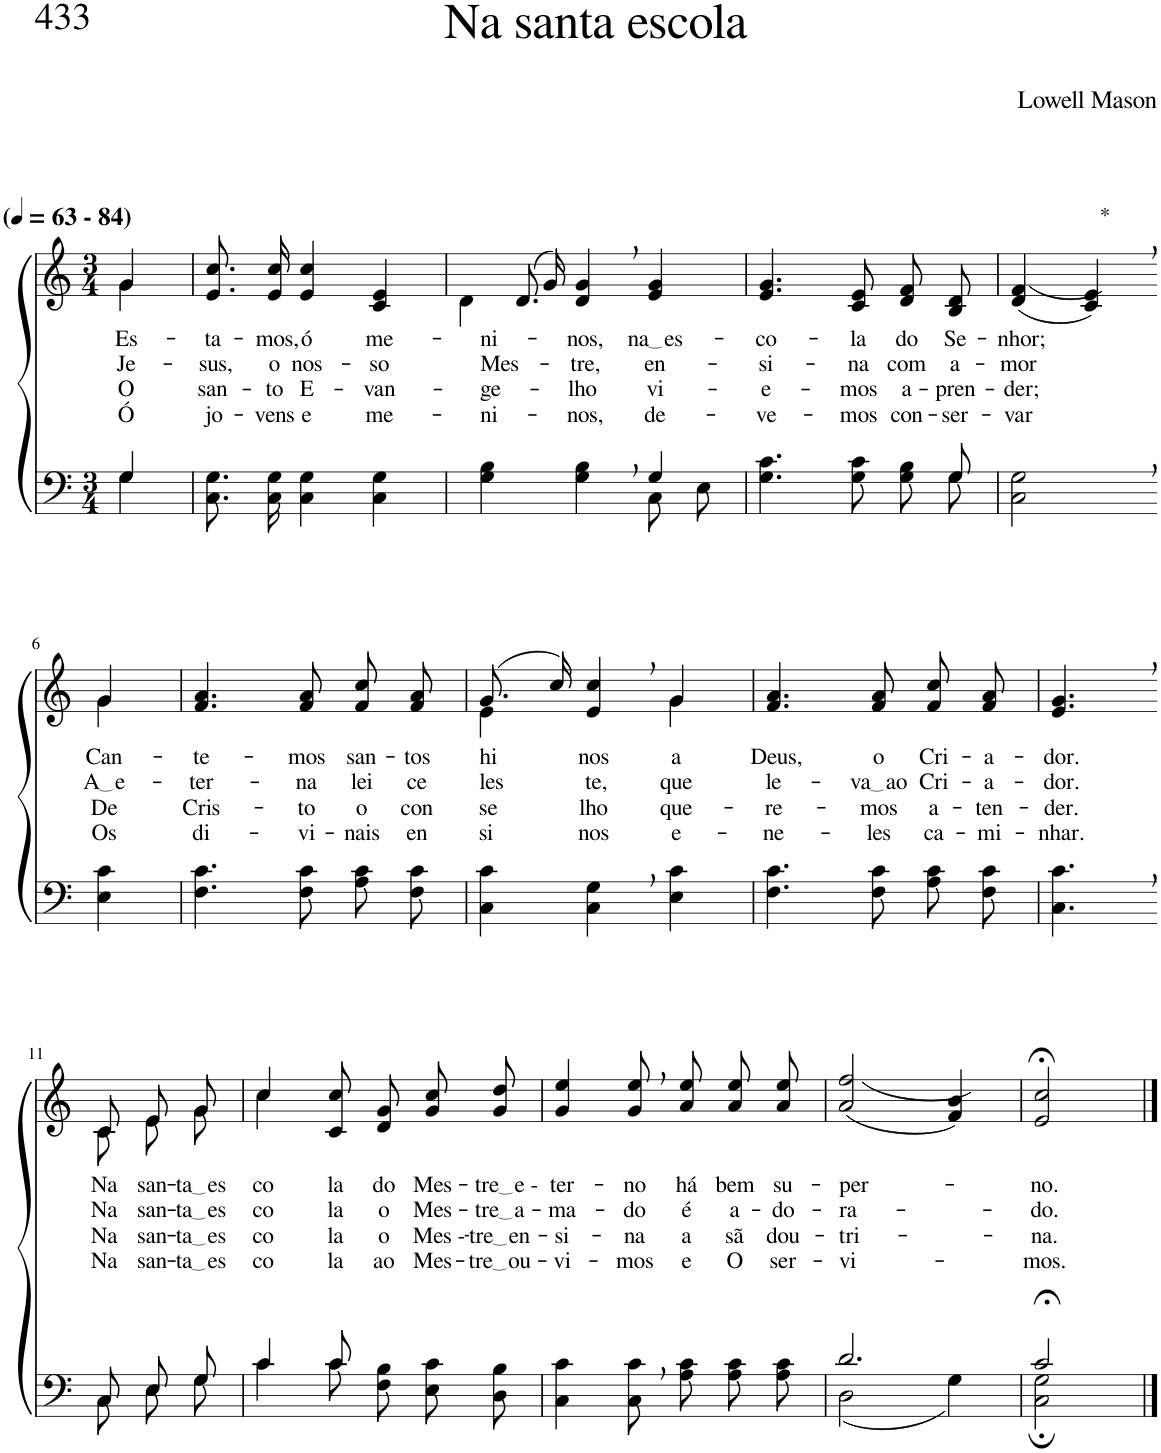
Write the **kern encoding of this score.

**kern	**kern	**text	**text	**text	**text
*part2	*part1	*part1	*part1	*part1	*part1
*staff2	*staff1	*staff1	*staff1	*staff1	*staff1
*I"Parte III e IV	*I"Parte I e II	*	*	*	*
*clefF4	*clefG2	*	*	*	*
*Trd1c2	*Trd1c2	*	*	*	*
*k[]	*k[]	*	*	*	*
*M3/4	*M3/4	*	*	*	*
*MM63	*MM63	*	*	*	*
=1	=1	=1	=1	=1	=1
*^	*	*	*	*	*
!	!	!LO:TX:a:B:t=(	!	!	!	!
!	!	!LO:TX:a:B:t=- 84)	!	!	!	!
!	!	!	!LO:LY:b	!LO:LY:b	!LO:LY:b	!LO:LY:b
*	*	*^	*	*	*	*
4G\	4G/	4g\	4g/	Es-	Je-	O	Ó
=2	=2	=2	=2	=2	=2	=2	=2
!	!	!	!	!LO:LY:b	!LO:LY:b	!LO:LY:b	!LO:LY:b
*v	*v	*	*	*	*	*	*
*	*v	*v	*	*	*	*
8.C\ 8.G\L	8.e/ 8.cc/L	-ta-	-sus,	san-	jo-
!	!	!LO:LY:b	!LO:LY:b	!LO:LY:b	!LO:LY:b
16C\ 16G\Jk	16e/ 16cc/Jk	-mos,	o	-to	-vens
!	!	!LO:LY:b	!LO:LY:b	!LO:LY:b	!LO:LY:b
4C\ 4G\	4e/ 4cc/	ó	nos-	E-	e
!	!	!LO:LY:b	!LO:LY:b	!LO:LY:b	!LO:LY:b
4C\ 4G\	4c/ 4e/	me-	-so	-van-	me-
=3	=3	=3	=3	=3	=3
*^	*	*	*	*	*
!	!	!	!LO:LY:b	!LO:LY:b	!LO:LY:b	!LO:LY:b
*	*	*^	*	*	*	*
2ryy	4G\ 4B\	(8.d/L	4d\	-ni-	Mes-	-ge-	-ni-
.	.	16g/Jk)	.	.	.	.	.
!	!	!	!	!LO:LY:b	!LO:LY:b	!LO:LY:b	!LO:LY:b
.	4G\ 4B\	4d/, 4g/,	2ryy	-nos,	-tre,	-lho	-nos,
!	!	!	!	!LO:LY:b	!LO:LY:b	!LO:LY:b	!LO:LY:b
4G/	8C\L	4e/ 4g/	.	na es	en-	vi-	de-
.	8E\J	.	.	.	.	.	.
*	*	*v	*v	*	*	*	*
=4	=4	=4	=4	=4	=4	=4
!	!	!	!LO:LY:b	!LO:LY:b	!LO:LY:b	!LO:LY:b
4.G\ 4.c\	8ryy	4.e/ 4.g/	-co-	-si-	-e-	-ve-
!	!	!	!LO:LY:b	!LO:LY:b	!LO:LY:b	!LO:LY:b
*v	*v	*	*	*	*	*
8G\ 8c\	8c/ 8e/	-la	-na	-mos	-mos
!	!	!LO:LY:b	!LO:LY:b	!LO:LY:b	!LO:LY:b
8G\ 8B\L	8d/ 8f/L	do	com	a-	con-
*^	*	*	*	*	*
!	!	!	!LO:LY:b	!LO:LY:b	!LO:LY:b	!LO:LY:b
8G\J	8G/	8B/ 8d/J	Se-	a-	-pren-	-ser-
=5	=5	=5	=5	=5	=5	=5
!	!	!	!LO:LY:b	!LO:LY:b	!LO:LY:b	!LO:LY:b
*v	*v	*	*	*	*	*
2C\, 2G\,	((4d/ 4f/	-nhor;	-mor	-der;	-var
!	!LO:TX:a:t=*	!	!	!	!
.	4c/, 4e/,))	.	.	.	.
!!LO:LB:g=z
=6-	=6-	=6-	=6-	=6-	=6-
!	!	!LO:LY:b	!LO:LY:b	!LO:LY:b	!LO:LY:b
*	*^	*	*	*	*
4E\ 4c\	4g\	4g/	Can-	A e	De	Os
=7	=7	=7	=7	=7	=7	=7
!	!	!	!LO:LY:b	!LO:LY:b	!LO:LY:b	!LO:LY:b
*	*v	*v	*	*	*	*
4.F\ 4.c\	4.f/ 4.a/	-te-	-ter-	Cris-	di-
!	!	!LO:LY:b	!LO:LY:b	!LO:LY:b	!LO:LY:b
8F\ 8c\	8f/ 8a/	-mos	-na	-to	-vi-
!	!	!LO:LY:b	!LO:LY:b	!LO:LY:b	!LO:LY:b
8A\ 8c\L	8f/ 8cc/L	san-	lei	o	-nais
!	!	!LO:LY:b	!LO:LY:b	!LO:LY:b	!LO:LY:b
8F\ 8c\J	8f/ 8a/J	-tos	ce-	con-	en-
=8	=8	=8	=8	=8	=8
*	*^	*	*	*	*
!	!	!	!LO:LY:b	!LO:LY:b	!LO:LY:b	!LO:LY:b
4C\ 4c\	(8.g/L	4e\	hi-	-les-	-se-	-si-
.	16cc/Jk)	.	.	.	.	.
!	!	!	!LO:LY:b	!LO:LY:b	!LO:LY:b	!LO:LY:b
4C\, 4G\,	4e/, 4cc/,	4ryy	nos	-te,	lho	nos
!	!	!	!LO:LY:b	!LO:LY:b	!LO:LY:b	!LO:LY:b
4E\ 4c\	4g/	4g\	-a	que	-que-	-e-
=9	=9	=9	=9	=9	=9	=9
!	!	!	!LO:LY:b	!LO:LY:b	!LO:LY:b	!LO:LY:b
*	*v	*v	*	*	*	*
4.F\ 4.c\	4.f/ 4.a/	Deus,	le-	-re-	-ne-
!	!	!LO:LY:b	!LO:LY:b	!LO:LY:b	!LO:LY:b
8F\ 8c\	8f/ 8a/	o	va ao	-mos	-les
!	!	!LO:LY:b	!LO:LY:b	!LO:LY:b	!LO:LY:b
8A\ 8c\L	8f/ 8cc/L	Cri-	Cri-	a-	ca-
!	!	!LO:LY:b	!LO:LY:b	!LO:LY:b	!LO:LY:b
8F\ 8c\J	8f/ 8a/J	-a-	-a-	-ten-	-mi-
=10	=10	=10	=10	=10	=10
!	!	!LO:LY:b	!LO:LY:b	!LO:LY:b	!LO:LY:b
4.C\, 4.c\,	4.e/, 4.g/,	-dor.	-dor.	-der.	-nhar.
!!LO:LB:g=z
=11-	=11-	=11-	=11-	=11-	=11-
*^	*^	*	*	*	*
!	!	!	!	!LO:LY:b	!LO:LY:b	!LO:LY:b	!LO:LY:b
8C/	8C\	8c/	8c\	Na	Na	Na	Na
!	!	!	!	!LO:LY:b	!LO:LY:b	!LO:LY:b	!LO:LY:b
8E/L	8E\L	8e/L	8e\L	san-	san-	san-	san-
!	!	!	!	!LO:LY:b	!LO:LY:b	!LO:LY:b	!LO:LY:b
8G/J	8G\J	8g/J	8g\J	ta es	ta es	ta es	ta es
=12	=12	=12	=12	=12	=12	=12	=12
!	!	!	!	!LO:LY:b	!LO:LY:b	!LO:LY:b	!LO:LY:b
4c/	4c\	4cc\	4cc/	co-	-co-	-co-	-co-
!	!	!	!	!LO:LY:b	!LO:LY:b	!LO:LY:b	!LO:LY:b
8c/	8c\L	2ryy	8c/ 8cc/L	-la	-la	-la	-la
!	!	!	!	!LO:LY:b	!LO:LY:b	!LO:LY:b	!LO:LY:b
4.ryy	8F\ 8B\J	.	8d/ 8g/J	do	o	o	ao
!	!	!	!	!LO:LY:b	!LO:LY:b	!LO:LY:b	!LO:LY:b
.	8E\ 8c\L	.	8g\ 8cc\L	Mes-	Mes-	Mes --	Mes-
!	!	!	!	!LO:LY:b	!LO:LY:b	!LO:LY:b	!LO:LY:b
.	8D\ 8B\J	.	8g\ 8dd\J	tre e -	tre a	tre en	tre ou
=13	=13	=13	=13	=13	=13	=13	=13
!	!	!	!	!LO:LY:b	!LO:LY:b	!LO:LY:b	!LO:LY:b
*v	*v	*	*	*	*	*	*
*	*v	*v	*	*	*	*
4C\ 4c\	4g/ 4ee/	ter-	-ma-	-si-	-vi-
!	!	!LO:LY:b	!LO:LY:b	!LO:LY:b	!LO:LY:b
8C,\ 8c,\L	8g,\ 8ee,\L	-no	-do	-na	-mos
!	!	!LO:LY:b	!LO:LY:b	!LO:LY:b	!LO:LY:b
8A\ 8c\J	8a\ 8ee\J	há	é	a	e
!	!	!LO:LY:b	!LO:LY:b	!LO:LY:b	!LO:LY:b
8A\ 8c\L	8a\ 8ee\L	bem	a-	sã	O
!	!	!LO:LY:b	!LO:LY:b	!LO:LY:b	!LO:LY:b
8A\ 8c\J	8a\ 8ee\J	su-	-do-	dou-	ser-
=14	=14	=14	=14	=14	=14
*^	*	*	*	*	*
!	!	!	!LO:LY:b	!LO:LY:b	!LO:LY:b	!LO:LY:b
2.d/	(2D\	((2a/ 2ff/	-per-	-ra-	-tri-	-vi-
.	4G\)	4f/ 4b/))	.	.	.	.
=15	=15	=15	=15	=15	=15	=15
!	!	!	!LO:LY:b	!LO:LY:b	!LO:LY:b	!LO:LY:b
2c;</	2C\; 2G\;	2e/;< 2cc/;<	-no.	do.	-na.	-mos.
*v	*v	*	*	*	*	*
==	==	==	==	==	==
*-	*-	*-	*-	*-	*-
